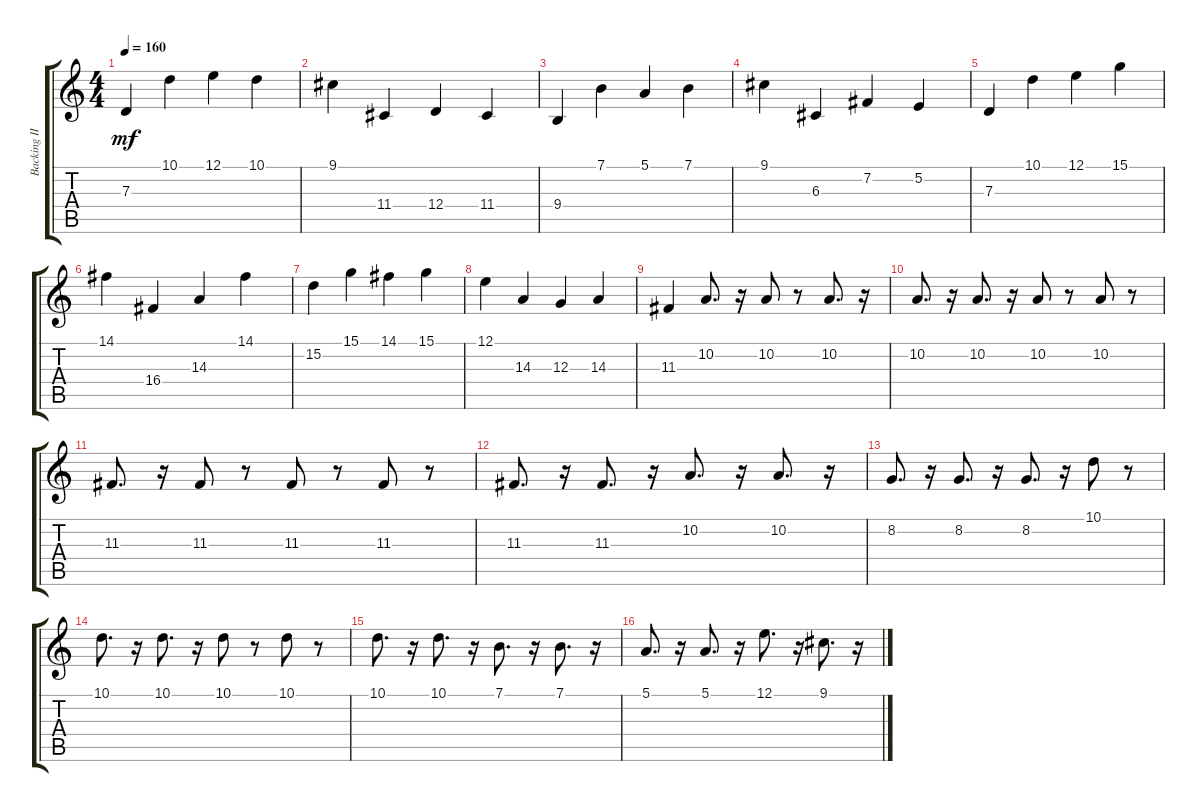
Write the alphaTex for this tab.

\track ("Backing II" "Backing II") {instrument synthstrings1}
\staff {score tabs}
\tuning (E4 B3 G3 D3 A2 E2) {hide}
\ts (4 4)
\tempo 160
\clef g2
\ks c
7.3.4{dy mf} 10.1.4 12.1.4 10.1.4 |
9.1.4 11.4.4 12.4.4 11.4.4 |
9.4.4 7.1.4 5.1.4 7.1.4 |
9.1.4 6.3.4 7.2.4 5.2.4 |
7.3.4 10.1.4 12.1.4 15.1.4 |
14.1.4 16.4.4 14.3.4 14.1.4 |
15.2.4 15.1.4 14.1.4 15.1.4 |
12.1.4 14.3.4 12.3.4 14.3.4 |
11.3.4 10.2.8{d} r.16 10.2.8 r.8 10.2.8{d} r.16 |
10.2.8{d} r.16 10.2.8{d} r.16 10.2.8 r.8 10.2.8 r.8 |
11.3.8{d} r.16 11.3.8 r.8 11.3.8 r.8 11.3.8 r.8 |
11.3.8{d} r.16 11.3.8{d} r.16 10.2.8{d} r.16 10.2.8{d} r.16 |
8.2.8{d} r.16 8.2.8{d} r.16 8.2.8{d} r.16 10.1.8 r.8 |
10.1.8{d} r.16 10.1.8{d} r.16 10.1.8 r.8 10.1.8 r.8 |
10.1.8{d} r.16 10.1.8{d} r.16 7.1.8{d} r.16 7.1.8{d} r.16 |
5.1.8{d} r.16 5.1.8{d} r.16 12.1.8{d} r.16 9.1.8{d} r.16
